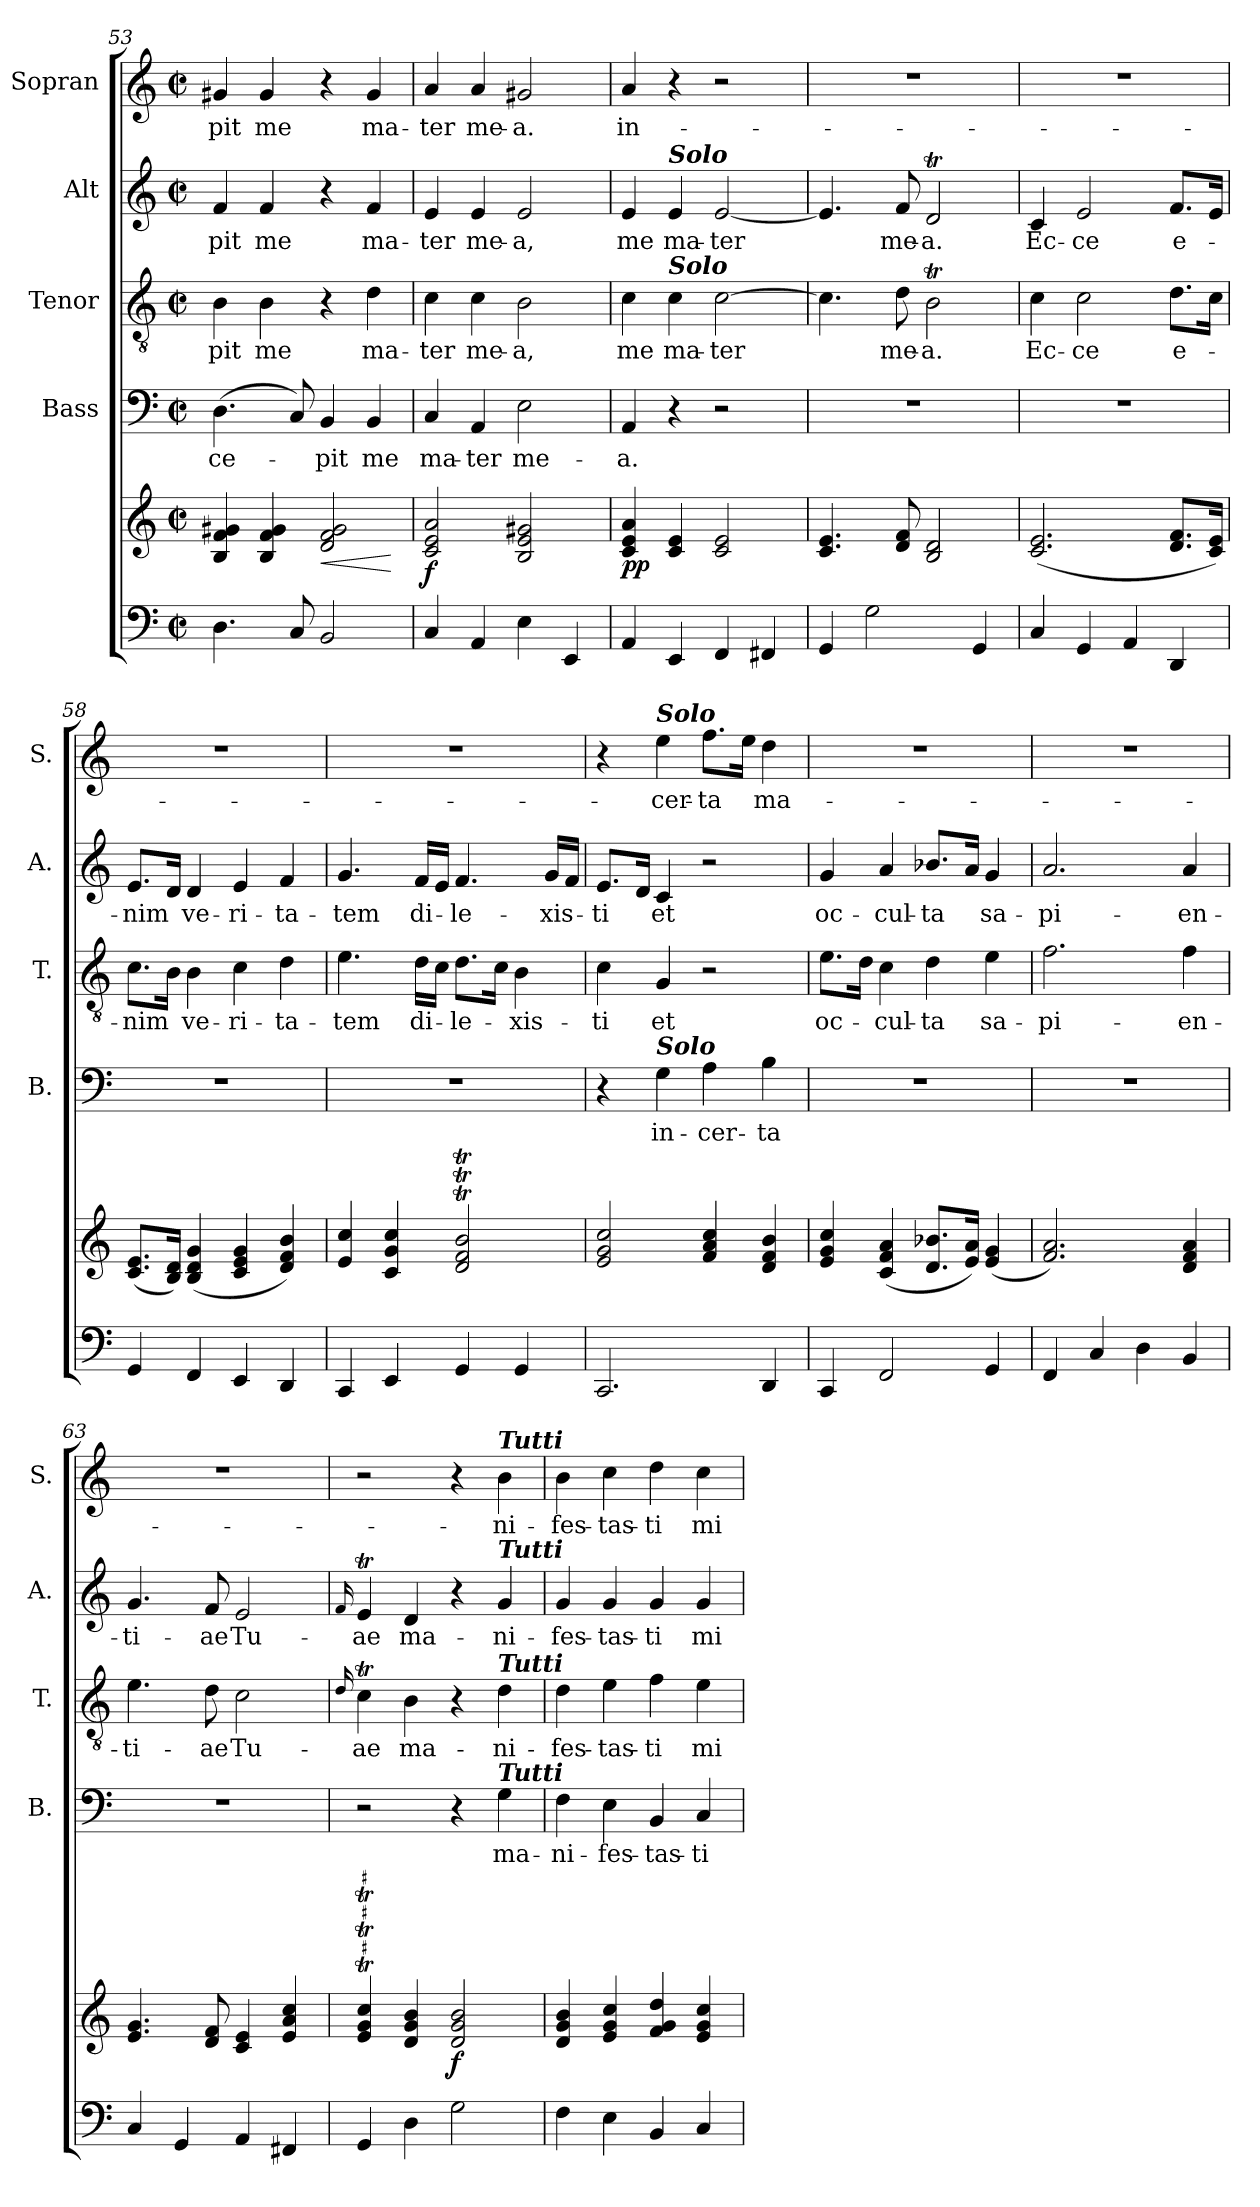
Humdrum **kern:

**kern	**kern	**dynam	**kern	**text	**kern	**text	**kern	**text	**kern	**text
*part5	*part5	*part5	*part4	*part4	*part3	*part3	*part2	*part2	*part1	*part1
*staff6	*staff5	*staff5/6	*staff4	*staff4	*staff3	*staff3	*staff2	*staff2	*staff1	*staff1
*	*	*	*I"Bass	*	*I"Tenor	*	*I"Alt	*	*I"Sopran	*
*	*	*	*I'B.	*	*I'T.	*	*I'A.	*	*I'S.	*
*clefF4	*clefG2	*	*clefF4	*	*clefGv2	*	*clefG2	*	*clefG2	*
*k[]	*k[]	*	*k[]	*	*k[]	*	*k[]	*	*k[]	*
*C:	*C:	*	*C:	*	*C:	*	*C:	*	*C:	*
*M2/2	*M2/2	*	*M2/2	*	*M2/2	*	*M2/2	*	*M2/2	*
*met(c|)	*met(c|)	*	*met(c|)	*	*met(c|)	*	*met(c|)	*	*met(c|)	*
=53	=53	=53	=53	=53	=53	=53	=53	=53	=53	=53
!	!	!	!	!LO:LY:b	!	!LO:LY:b	!	!LO:LY:b	!	!LO:LY:b
4.D\	4B/ 4f/ 4g#X/	.	(>4.D\	-ce-	4B\	-pit	4f/	-pit	4g#X/	-pit
!	!	!	!	!	!	!LO:LY:b	!	!LO:LY:b	!	!LO:LY:b
.	4B/ 4f/ 4g#/	.	.	.	4B\	me	4f/	me	4g#/	me
8C/	.	.	8C/)	.	.	.	.	.	.	.
!	!	!LO:HP:b	!	!LO:LY:b	!	!	!	!	!	!
2BB/	2d/ 2f/ 2g#/	<	4BB/	-pit	4r	.	4r	.	4r	.
!	!	!	!	!LO:LY:b	!	!LO:LY:b	!	!LO:LY:b	!	!LO:LY:b
.	.	.	4BB/	me	4d\	ma-	4f/	ma-	4g#/	ma-
.	.	[	.	.	.	.	.	.	.	.
=54	=54	=54	=54	=54	=54	=54	=54	=54	=54	=54
!	!	!LO:DY:b	!	!LO:LY:b	!	!LO:LY:b	!	!LO:LY:b	!	!LO:LY:b
4C/	2c/ 2e/ 2a/	f	4C/	ma-	4c\	-ter	4e/	-ter	4a/	-ter
!	!	!	!	!LO:LY:b	!	!LO:LY:b	!	!LO:LY:b	!	!LO:LY:b
4AA/	.	.	4AA/	-ter	4c\	me-	4e/	me-	4a/	me-
!	!	!	!	!LO:LY:b	!	!LO:LY:b	!	!LO:LY:b	!	!LO:LY:b
4E\	2B/ 2e/ 2g#X/	.	2E\	me-	2B\	-a,	2e/	-a,	2g#X/	-a.
4EE/	.	.	.	.	.	.	.	.	.	.
=55	=55	=55	=55	=55	=55	=55	=55	=55	=55	=55
!	!	!LO:DY:b	!	!LO:LY:b	!	!LO:LY:b	!	!LO:LY:b	!	!LO:LY:b
4AA/	4c/ 4e/ 4a/	pp	4AA/	-a.	4c\	me	4e/	me	4a/	in-
!	!	!	!	!	!	!	!LO:TX:a:Bi:t=Solo	!	!	!
!	!	!	!	!	!LO:TX:a:Bi:t=Solo	!	!	!	!	!
!	!	!	!	!	!	!LO:LY:b	!	!LO:LY:b	!	!
4EE/	4c/ 4e/	.	4r	.	4c\	ma-	4e/	ma-	4r	.
!	!	!	!	!	!	!LO:LY:b	!	!LO:LY:b	!	!
4FF/	2c/ 2e/	.	2r	.	[2c\	-ter	[2e/	-ter	2r	.
4FF#X/	.	.	.	.	.	.	.	.	.	.
=56	=56	=56	=56	=56	=56	=56	=56	=56	=56	=56
4GG/	4.c/ 4.e/	.	1r	.	4.c\]	.	4.e/]	.	1r	.
2G\	.	.	.	.	.	.	.	.	.	.
!	!	!	!	!	!	!LO:LY:b	!	!LO:LY:b	!	!
.	8d/ 8f/	.	.	.	8d\	me-	8f/	me-	.	.
!	!	!	!	!	!	!LO:LY:b	!	!LO:LY:b	!	!
.	2B/ 2d/	.	.	.	2Bt\	-a.	2dT/	-a.	.	.
4GG/	.	.	.	.	.	.	.	.	.	.
!!LO:PB:g=z
=57	=57	=57	=57	=57	=57	=57	=57	=57	=57	=57
!	!	!	!	!	!	!LO:LY:b	!	!LO:LY:b	!	!
4C/	(<2.c/ 2.e/	.	1r	.	4c\	Ec-	4c/	Ec-	1r	.
!	!	!	!	!	!	!LO:LY:b	!	!LO:LY:b	!	!
4GG/	.	.	.	.	2c\	-ce	2e/	-ce	.	.
4AA/	.	.	.	.	.	.	.	.	.	.
!	!	!	!	!	!	!LO:LY:b	!	!LO:LY:b	!	!
4DD/	8.d/ 8.f/L	.	.	.	8.d\L	e-	8.f/L	e-	.	.
.	16c/ 16e/Jk)	.	.	.	16c\Jk	.	16e/Jk	.	.	.
=58	=58	=58	=58	=58	=58	=58	=58	=58	=58	=58
!	!	!	!	!	!	!LO:LY:b	!	!LO:LY:b	!	!
4GG/	(<8.c/ 8.e/L	.	1r	.	8.c\L	-nim	8.e/L	-nim	1r	.
.	16B/ 16d/Jk)	.	.	.	16B\Jk	.	16d/Jk	.	.	.
!	!	!	!	!	!	!LO:LY:b	!	!LO:LY:b	!	!
4FF/	(<4B/ 4d/ 4g/	.	.	.	4B\	ve-	4d/	ve-	.	.
!	!	!	!	!	!	!LO:LY:b	!	!LO:LY:b	!	!
4EE/	4c/ 4e/ 4g/	.	.	.	4c\	-ri-	4e/	-ri-	.	.
!	!	!	!	!	!	!LO:LY:b	!	!LO:LY:b	!	!
4DD/	4d/ 4f/ 4b/)	.	.	.	4d\	-ta-	4f/	-ta-	.	.
=59	=59	=59	=59	=59	=59	=59	=59	=59	=59	=59
!	!	!	!	!	!	!LO:LY:b	!	!LO:LY:b	!	!
4CC/	4e/ 4cc/	.	1r	.	4.e\	-tem	4.g/	-tem	1r	.
4EE/	4c/ 4g/ 4cc/	.	.	.	.	.	.	.	.	.
!	!	!	!	!	!	!LO:LY:b	!	!LO:LY:b	!	!
.	.	.	.	.	16d\LL	di-	16f/LL	di-	.	.
.	.	.	.	.	16c\JJ	.	16e/JJ	.	.	.
!	!	!	!	!	!	!LO:LY:b	!	!LO:LY:b	!	!
4GG/	2d/T 2f/T 2b/T	.	.	.	8.d\L	-le-	4.f/	-le-	.	.
.	.	.	.	.	16c\Jk	.	.	.	.	.
!	!	!	!	!	!	!LO:LY:b	!	!	!	!
4GG/	.	.	.	.	4B\	-xis-	.	.	.	.
!	!	!	!	!	!	!	!	!LO:LY:b	!	!
.	.	.	.	.	.	.	16g/LL	-xis-	.	.
.	.	.	.	.	.	.	16f/JJ	.	.	.
=60	=60	=60	=60	=60	=60	=60	=60	=60	=60	=60
!	!	!	!	!	!	!LO:LY:b	!	!LO:LY:b	!	!
2.CC/	2e/ 2g/ 2cc/	.	4r	.	4c\	-ti	8.e/L	-ti	4r	.
.	.	.	.	.	.	.	16d/Jk	.	.	.
!	!	!	!	!	!	!	!	!	!LO:TX:a:Bi:t=Solo	!
!	!	!	!LO:TX:a:Bi:t=Solo	!	!	!	!	!	!	!
!	!	!	!	!LO:LY:b	!	!LO:LY:b	!	!LO:LY:b	!	!LO:LY:b
.	.	.	4G\	in-	4G/	et	4c/	et	4ee\	-cer-
!	!	!	!	!LO:LY:b	!	!	!	!	!	!LO:LY:b
.	4f/ 4a/ 4cc/	.	4A\	-cer-	2r	.	2r	.	8.ff\L	-ta
.	.	.	.	.	.	.	.	.	16ee\Jk	.
!	!	!	!	!LO:LY:b	!	!	!	!	!	!LO:LY:b
4DD/	4d/ 4f/ 4b/	.	4B\	-ta	.	.	.	.	4dd\	ma-
=61	=61	=61	=61	=61	=61	=61	=61	=61	=61	=61
!	!	!	!	!	!	!LO:LY:b	!	!LO:LY:b	!	!
4CC/	4e/ 4g/ 4cc/	.	1r	.	8.e\L	oc-	4g/	oc-	1r	.
.	.	.	.	.	16d\Jk	.	.	.	.	.
!	!	!	!	!	!	!LO:LY:b	!	!LO:LY:b	!	!
2FF/	(<4c/ 4f/ 4a/	.	.	.	4c\	-cul-	4a/	-cul-	.	.
!	!	!	!	!	!	!LO:LY:b	!	!LO:LY:b	!	!
.	8.d/ 8.b-X/L	.	.	.	4d\	-ta	8.b-X/L	-ta	.	.
.	16e/ 16a/Jk)	.	.	.	.	.	16a/Jk	.	.	.
!	!	!	!	!	!	!LO:LY:b	!	!LO:LY:b	!	!
4GG/	(<4e/ 4g/	.	.	.	4e\	sa-	4g/	sa-	.	.
!!LO:LB:g=z
=62	=62	=62	=62	=62	=62	=62	=62	=62	=62	=62
!	!	!	!	!	!	!LO:LY:b	!	!LO:LY:b	!	!
4FF/	2.f/ 2.a/)	.	1r	.	2.f\	-pi-	2.a/	-pi-	1r	.
4C/	.	.	.	.	.	.	.	.	.	.
4D\	.	.	.	.	.	.	.	.	.	.
!	!	!	!	!	!	!LO:LY:b	!	!LO:LY:b	!	!
4BB/	4d/ 4f/ 4a/	.	.	.	4f\	-en-	4a/	-en-	.	.
=63	=63	=63	=63	=63	=63	=63	=63	=63	=63	=63
!	!	!	!	!	!	!LO:LY:b	!	!LO:LY:b	!	!
4C/	4.e/ 4.g/	.	1r	.	4.e\	-ti-	4.g/	-ti-	1r	.
4GG/	.	.	.	.	.	.	.	.	.	.
!	!	!	!	!	!	!LO:LY:b	!	!LO:LY:b	!	!
.	8d/ 8f/	.	.	.	8d\	-ae	8f/	-ae	.	.
!	!	!	!	!	!	!LO:LY:b	!	!LO:LY:b	!	!
4AA/	4c/ 4e/	.	.	.	2c\	Tu-	2e/	Tu-	.	.
4FF#X/	4e/ 4a/ 4cc/	.	.	.	.	.	.	.	.	.
=64	=64	=64	=64	=64	=64	=64	=64	=64	=64	=64
.	.	.	.	.	16qqd/	.	16qqf/	.	.	.
!	!	!	!	!	!	!LO:LY:b	!	!LO:LY:b	!	!
4GG/	4e/T 4g/T 4cc/T	.	2r	.	4cT\	-ae	4et/	-ae	2r	.
!	!	!	!	!	!	!LO:LY:b	!	!LO:LY:b	!	!
4D\	4d/ 4g/ 4b/	.	.	.	4B\	ma-	4d/	ma-	.	.
!	!	!LO:DY:b	!	!	!	!	!	!	!	!
2G\	2d/ 2g/ 2b/	f	4r	.	4r	.	4r	.	4r	.
!	!	!	!	!	!	!	!	!	!LO:TX:a:Bi:t=Tutti	!
!	!	!	!	!	!	!	!LO:TX:a:Bi:t=Tutti	!	!	!
!	!	!	!	!	!LO:TX:a:Bi:t=Tutti	!	!	!	!	!
!	!	!	!LO:TX:a:Bi:t=Tutti	!	!	!	!	!	!	!
!	!	!	!	!LO:LY:b	!	!LO:LY:b	!	!LO:LY:b	!	!LO:LY:b
.	.	.	4G\	ma-	4d\	-ni-	4g/	-ni-	4b\	-ni-
=65	=65	=65	=65	=65	=65	=65	=65	=65	=65	=65
!	!	!	!	!LO:LY:b	!	!LO:LY:b	!	!LO:LY:b	!	!LO:LY:b
4F\	4d/ 4g/ 4b/	.	4F\	-ni-	4d\	-fes-	4g/	-fes-	4b\	-fes-
!	!	!	!	!LO:LY:b	!	!LO:LY:b	!	!LO:LY:b	!	!LO:LY:b
4E\	4e/ 4g/ 4cc/	.	4E\	-fes-	4e\	-tas-	4g/	-tas-	4cc\	-tas-
!	!	!	!	!LO:LY:b	!	!LO:LY:b	!	!LO:LY:b	!	!LO:LY:b
4BB/	4f/ 4g/ 4dd/	.	4BB/	-tas-	4f\	-ti	4g/	-ti	4dd\	-ti
!	!	!	!	!LO:LY:b	!	!LO:LY:b	!	!LO:LY:b	!	!LO:LY:b
4C/	4e/ 4g/ 4cc/	.	4C/	-ti	4e\	mi-	4g/	mi-	4cc\	mi-
=	=	=	=	=	=	=	=	=	=	=
*-	*-	*-	*-	*-	*-	*-	*-	*-	*-	*-
